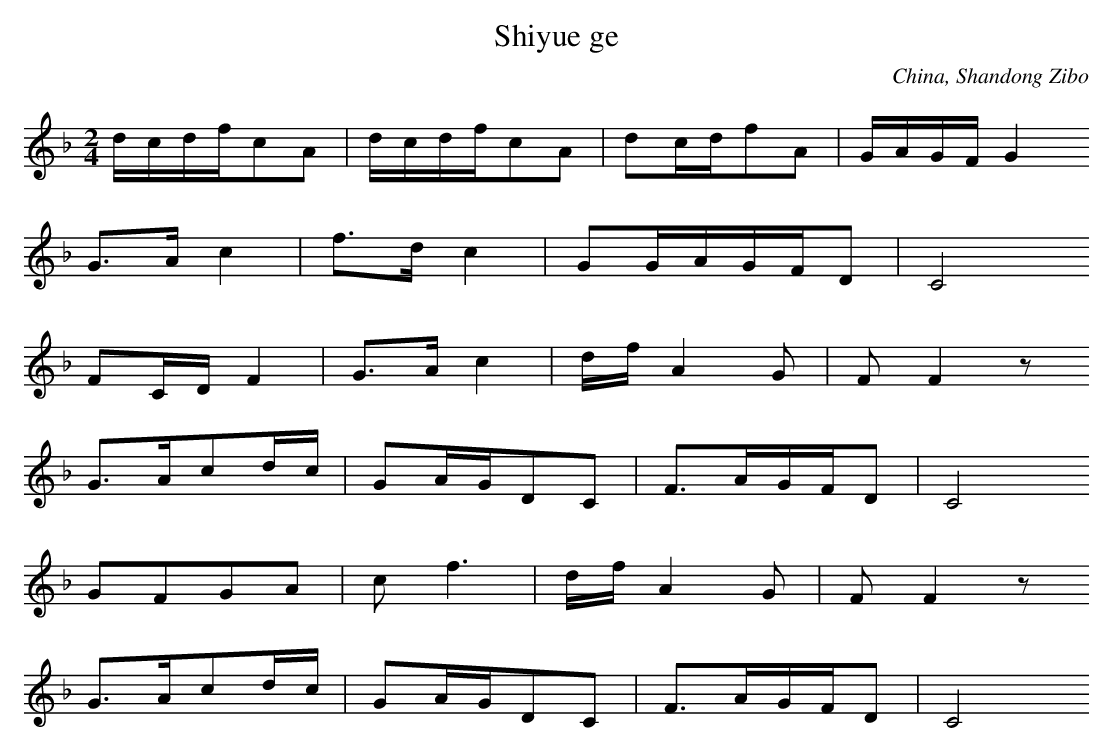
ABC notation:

X:1
T: Shiyue ge
O: China, Shandong Zibo
M: 2/4
L: 1/16
K: F
dcdfc2A2 | dcdfc2A2 | d2cdf2A2 | GAGFG4
G3Ac4 | f3dc4 | G2GAGFD2 | C8
F2CDF4 | G3Ac4 | dfA4G2 | F2F4z2
G3Ac2dc | G2AGD2C2 | F3AGFD2 | C8
G2F2G2A2 | c2f6 | dfA4G2 | F2F4z2
G3Ac2dc | G2AGD2C2 | F3AGFD2 | C8
